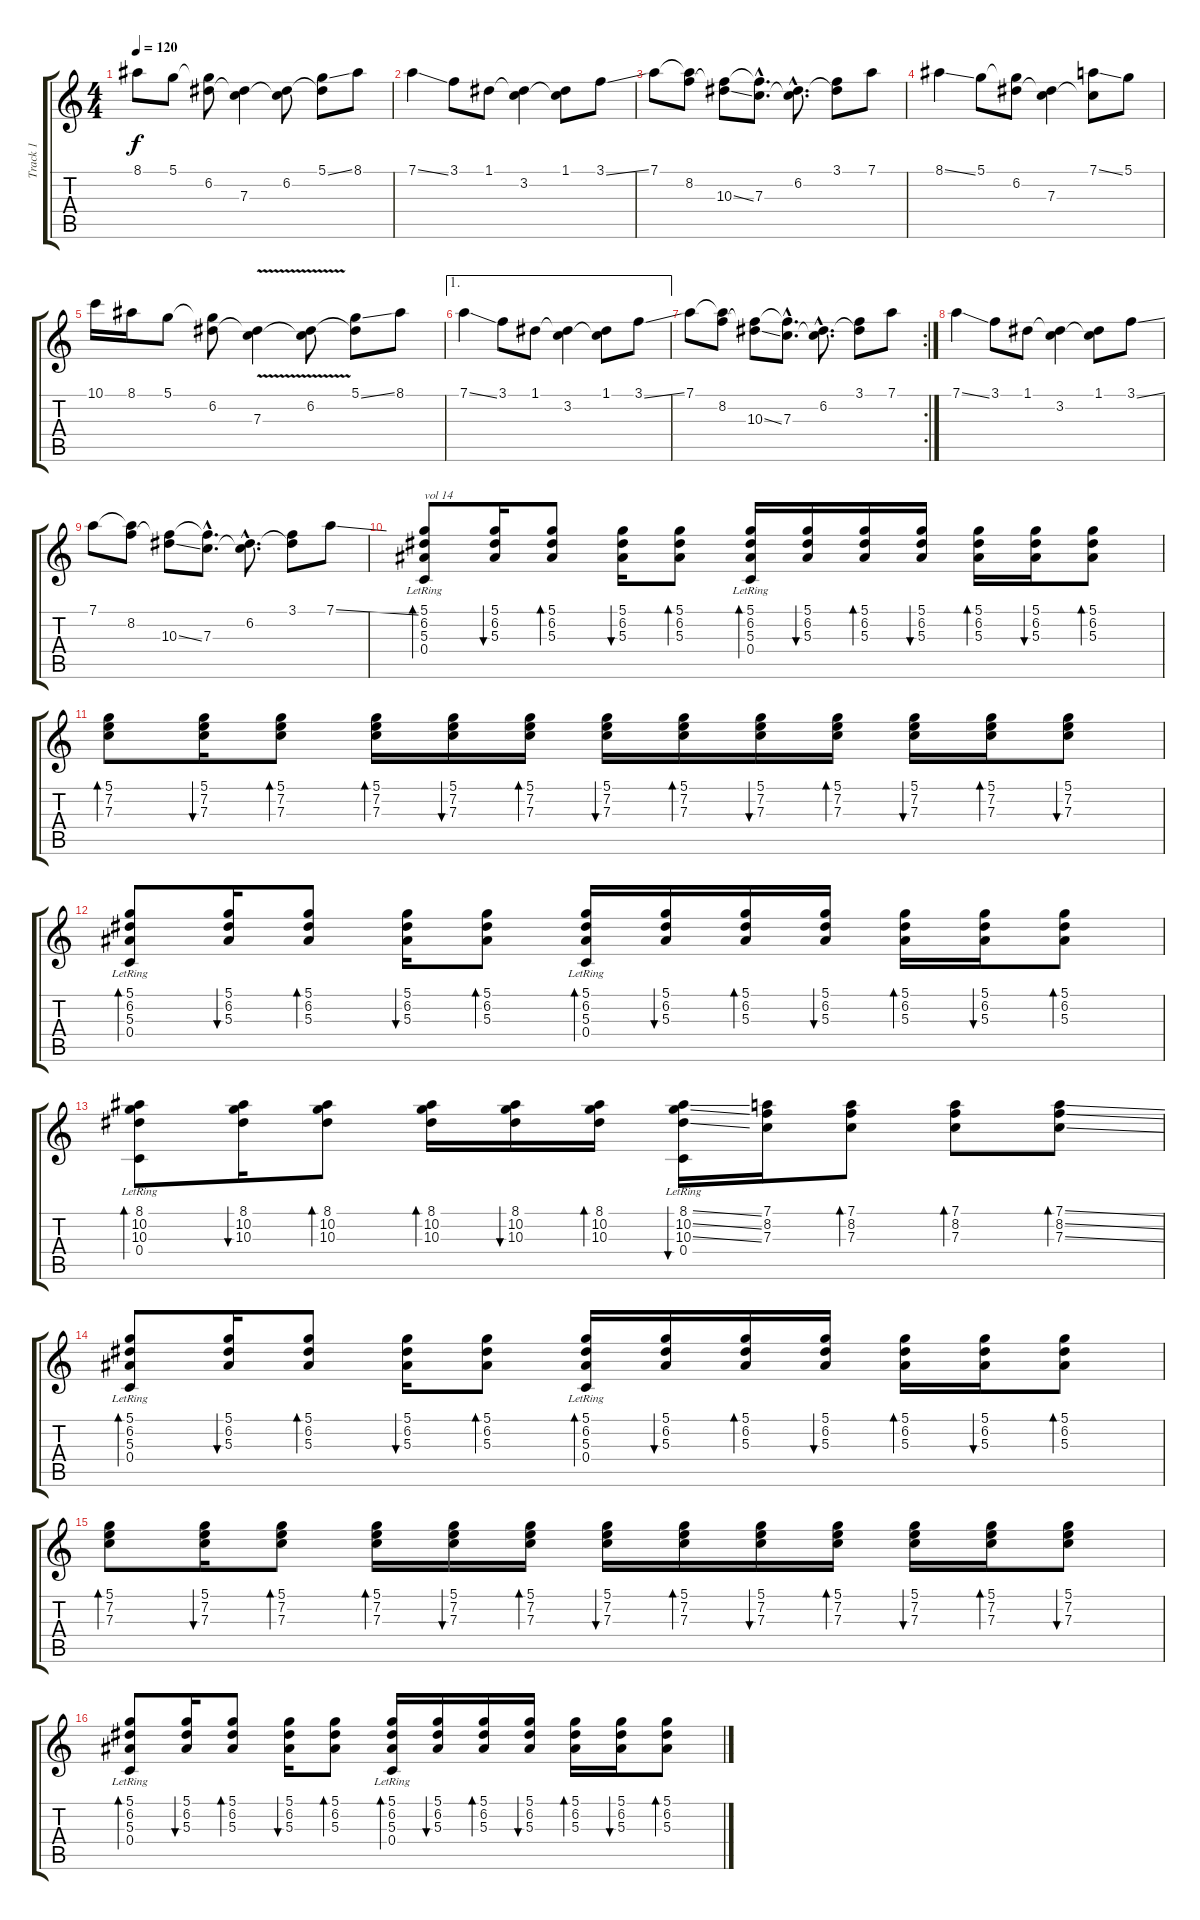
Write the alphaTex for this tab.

\track ("Track 1" "Track 1") {instrument electricguitarjazz}
\staff {score tabs}
\tuning (D4 A3 F3 C3 G2 D2) {hide}
\ts (4 4)
\tempo 120
\clef g2
\ks c
8.1.8{dy f} 5.1.8 (5.1{t} 6.2).8 (6.2{t} 7.3).4 (6.2 7.3{t}).8 (5.1{ss} 6.2{t}).8 8.1.8 |
7.1{ss}.4 3.1.8 1.1.8 (1.1{t} 3.2).4 (1.1 3.2{t}).8 3.1{ss}.8 |
7.1.8 (7.1{t} 8.2).8 (8.2{t} 10.3{ss}).8 (8.2{hac t} 7.3{hac}).8{d} (6.2{hac} 7.3{hac t}).8{d} (3.1 6.2{t}).8 7.1.8 |
8.1{ss}.4 5.1.8 (5.1{t} 6.2).8 (6.2{t} 7.3).4 (7.1{ss} 7.3{t}).8 5.1.8 |
10.1.16 8.1.16 5.1.8 (5.1{t} 6.2).8 (6.2{t} 7.3{v}).4 (6.2 7.3{t}).8 (5.1{ss} 6.2{t}).8 8.1.8 |
\ae 1
7.1{ss}.4 3.1.8 1.1.8 (1.1{t} 3.2).4 (1.1 3.2{t}).8 3.1{ss}.8 |
\rc 2
7.1.8 (7.1{t} 8.2).8 (8.2{t} 10.3{ss}).8 (8.2{hac t} 7.3{hac}).8{d} (6.2{hac} 7.3{hac t}).8{d} (3.1 6.2{t}).8 7.1.8 |
7.1{ss}.4 3.1.8 1.1.8 (1.1{t} 3.2).4 (1.1 3.2{t}).8 3.1{ss}.8 |
7.1.8 (7.1{t} 8.2).8 (8.2{t} 10.3{ss}).8 (8.2{hac t} 7.3{hac}).8{d} (6.2{hac} 7.3{hac t}).8{d} (3.1 6.2{t}).8 7.1{ss}.8 |
(5.1 6.2 5.3 0.4{lr}).8{bd 240 txt "vol 14" volume 14 balance 12 instrument electricguitarjazz} (5.1 6.2 5.3).16{bu 120} (5.1 6.2 5.3).8{bd 120} (5.1 6.2 5.3).16{bu 120} (5.1 6.2 5.3).8{bd 120} (5.1 6.2 5.3 0.4{lr}).16{bd 120} (5.1 6.2 5.3).16{bu 120} (5.1 6.2 5.3).16{bd 120} (5.1 6.2 5.3).16{bu 120} (5.1 6.2 5.3).16{bd 120} (5.1 6.2 5.3).16{bu 120} (5.1 6.2 5.3).8{bd 120} |
(5.1 7.2 7.3).8{bd 240} (5.1 7.2 7.3).16{bu 120} (5.1 7.2 7.3).8{bd 120} (5.1 7.2 7.3).16{bd 120} (5.1 7.2 7.3).16{bu 120} (5.1 7.2 7.3).16{bd 120} (5.1 7.2 7.3).16{bu 120} (5.1 7.2 7.3).16{bd 120} (5.1 7.2 7.3).16{bu 120} (5.1 7.2 7.3).16{bd 120} (5.1 7.2 7.3).16{bu 120} (5.1 7.2 7.3).16{bd 120} (5.1 7.2 7.3).8{bu 120} |
(5.1 6.2 5.3 0.4{lr}).8{bd 240} (5.1 6.2 5.3).16{bu 120} (5.1 6.2 5.3).8{bd 120} (5.1 6.2 5.3).16{bu 120} (5.1 6.2 5.3).8{bd 120} (5.1 6.2 5.3 0.4{lr}).16{bd 120} (5.1 6.2 5.3).16{bu 120} (5.1 6.2 5.3).16{bd 120} (5.1 6.2 5.3).16{bu 120} (5.1 6.2 5.3).16{bd 120} (5.1 6.2 5.3).16{bu 120} (5.1 6.2 5.3).8{bd 120} |
(8.1 10.2 10.3 0.4{lr}).8{bd 240} (8.1 10.2 10.3).16{bu 120} (8.1 10.2 10.3).8{bd 120} (8.1 10.2 10.3).16{bd 120} (8.1 10.2 10.3).16{bu 120} (8.1 10.2 10.3).16{bd 120} (8.1{ss} 10.2{ss} 10.3{ss} 0.4{lr}).16{bu 120} (7.1 8.2 7.3).16 (7.1 8.2 7.3).8{bd 120} (7.1 8.2 7.3).8{bd 120} (7.1{ss} 8.2{ss} 7.3{ss}).8{bd 120} |
(5.1 6.2 5.3 0.4{lr}).8{bd 240} (5.1 6.2 5.3).16{bu 120} (5.1 6.2 5.3).8{bd 120} (5.1 6.2 5.3).16{bu 120} (5.1 6.2 5.3).8{bd 120} (5.1 6.2 5.3 0.4{lr}).16{bd 120} (5.1 6.2 5.3).16{bu 120} (5.1 6.2 5.3).16{bd 120} (5.1 6.2 5.3).16{bu 120} (5.1 6.2 5.3).16{bd 120} (5.1 6.2 5.3).16{bu 120} (5.1 6.2 5.3).8{bd 120} |
(5.1 7.2 7.3).8{bd 240} (5.1 7.2 7.3).16{bu 120} (5.1 7.2 7.3).8{bd 120} (5.1 7.2 7.3).16{bd 120} (5.1 7.2 7.3).16{bu 120} (5.1 7.2 7.3).16{bd 120} (5.1 7.2 7.3).16{bu 120} (5.1 7.2 7.3).16{bd 120} (5.1 7.2 7.3).16{bu 120} (5.1 7.2 7.3).16{bd 120} (5.1 7.2 7.3).16{bu 120} (5.1 7.2 7.3).16{bd 120} (5.1 7.2 7.3).8{bu 120} |
(5.1 6.2 5.3 0.4{lr}).8{bd 240} (5.1 6.2 5.3).16{bu 120} (5.1 6.2 5.3).8{bd 120} (5.1 6.2 5.3).16{bu 120} (5.1 6.2 5.3).8{bd 120} (5.1 6.2 5.3 0.4{lr}).16{bd 120} (5.1 6.2 5.3).16{bu 120} (5.1 6.2 5.3).16{bd 120} (5.1 6.2 5.3).16{bu 120} (5.1 6.2 5.3).16{bd 120} (5.1 6.2 5.3).16{bu 120} (5.1 6.2 5.3).8{bd 120}
